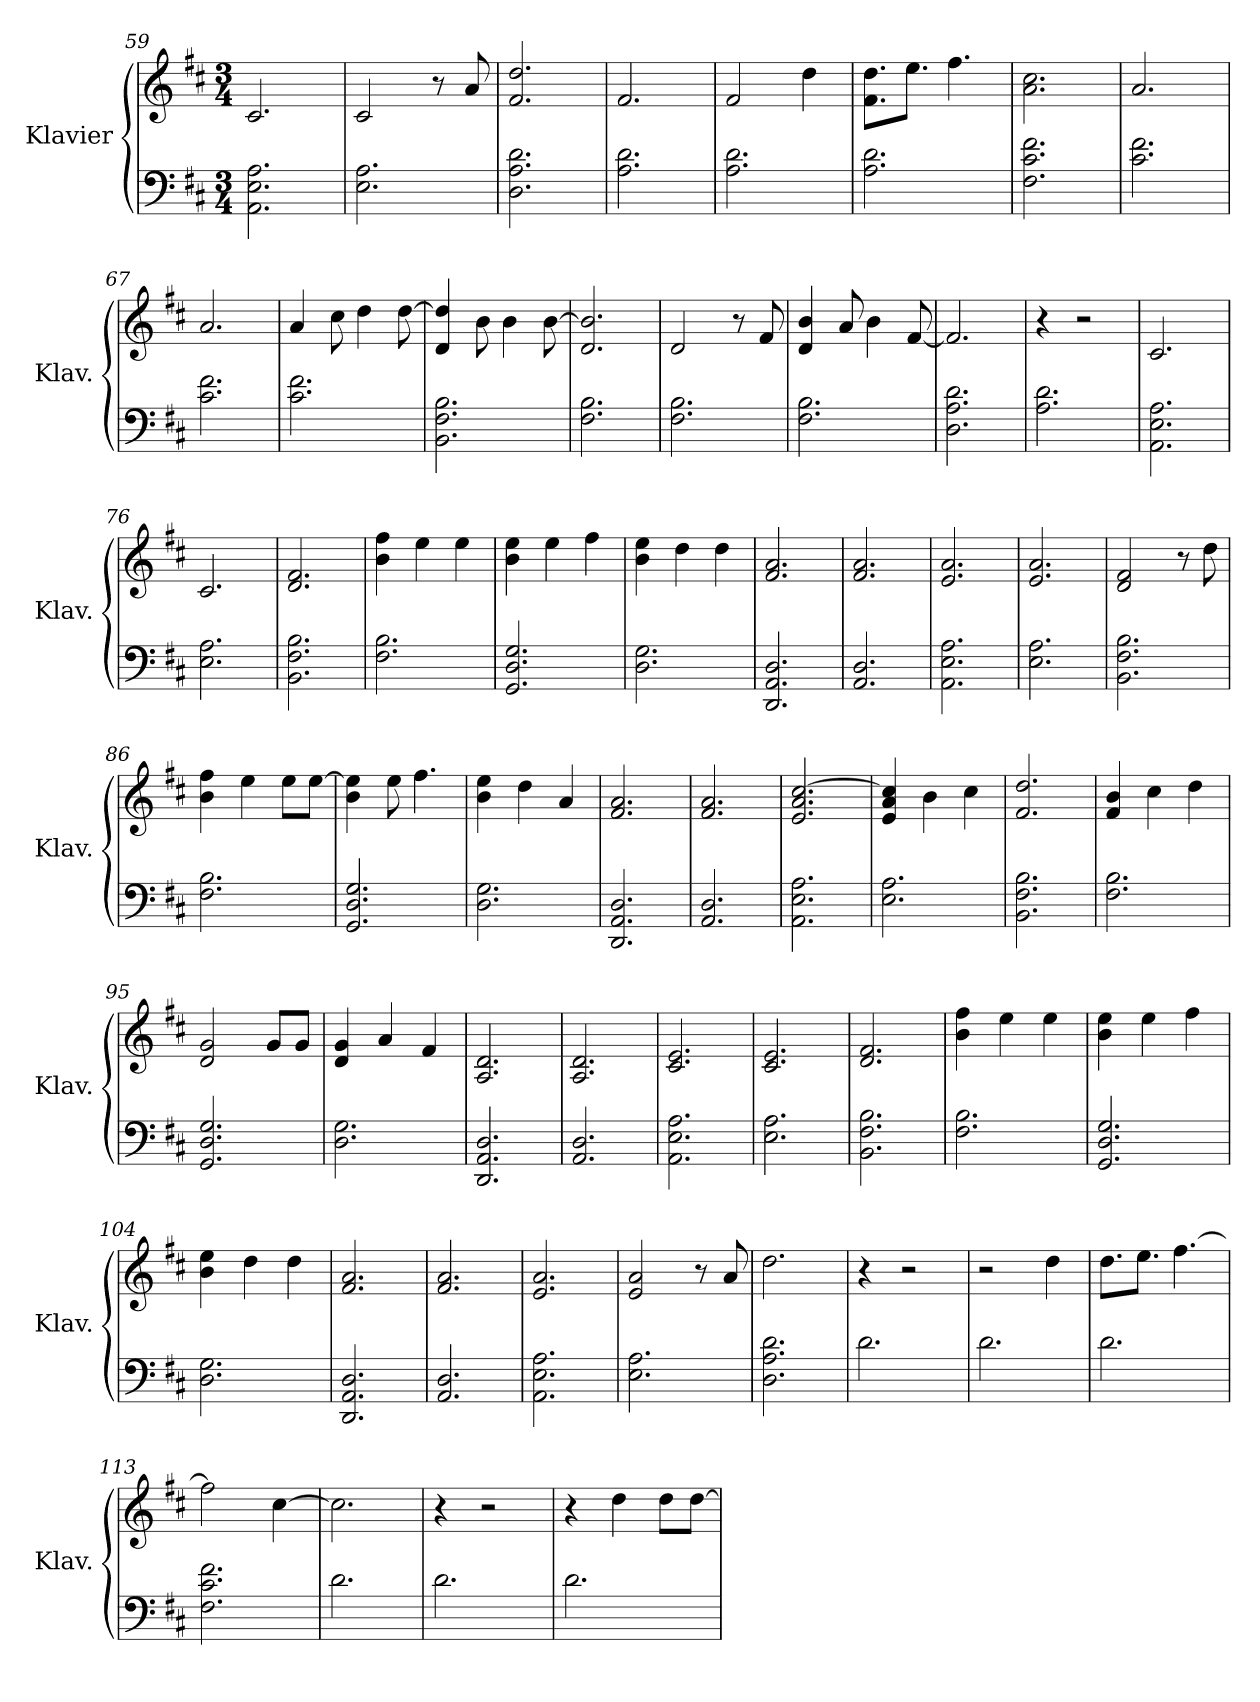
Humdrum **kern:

**kern	**kern
*part1	*part1
*staff2	*staff1
*I"Klavier	*
*I'Klav.	*
*clefF4	*clefG2
*k[f#c#]	*k[f#c#]
*M3/4	*M3/4
=59	=59
2.AA\ 2.E\ 2.A\	2.c#/
=60	=60
2.E\ 2.A\	2c#/
.	8r
.	8a/
=61	=61
2.D\ 2.A\ 2.d\	2.f#/ 2.dd/
=62	=62
2.A\ 2.d\	2.f#/
=63	=63
2.A\ 2.d\	2f#/
.	4dd\
=64	=64
2.A\ 2.d\	8.f#\ 8.dd\L
.	8.ee\J
.	4.ff#\
=65	=65
2.F#\ 2.c#\ 2.f#\	2.a\ 2.cc#\
=66	=66
2.c#\ 2.f#\	2.a/
=67	=67
2.c#\ 2.f#\	2.a/
!!LO:LB:g=z
=68	=68
2.c#\ 2.f#\	4a/
.	8cc#\
.	4dd\
.	[8dd\
=69	=69
2.BB\ 2.F#\ 2.B\	4d/ 4dd/]
.	8b\
.	4b\
.	[8b\
=70	=70
2.F#\ 2.B\	2.d/ 2.b/]
=71	=71
2.F#\ 2.B\	2d/
.	8r
.	8f#/
=72	=72
2.F#\ 2.B\	4d/ 4b/
.	8a/
.	4b\
.	[8f#/
=73	=73
2.D\ 2.A\ 2.d\	2.f#/]
=74	=74
2.A\ 2.d\	4r
.	2r
=75	=75
2.AA\ 2.E\ 2.A\	2.c#/
=76	=76
2.E\ 2.A\	2.c#/
=77	=77
2.BB\ 2.F#\ 2.B\	2.d/ 2.f#/
!!LO:LB:g=z
=78	=78
2.F#\ 2.B\	4b\ 4ff#\
.	4ee\
.	4ee\
=79	=79
2.GG/ 2.D/ 2.G/	4b\ 4ee\
.	4ee\
.	4ff#\
=80	=80
2.D\ 2.G\	4b\ 4ee\
.	4dd\
.	4dd\
=81	=81
2.DD/ 2.AA/ 2.D/	2.f#/ 2.a/
=82	=82
2.AA/ 2.D/	2.f#/ 2.a/
=83	=83
2.AA\ 2.E\ 2.A\	2.e/ 2.a/
=84	=84
2.E\ 2.A\	2.e/ 2.a/
=85	=85
2.BB\ 2.F#\ 2.B\	2d/ 2f#/
.	8r
.	8dd\
=86	=86
2.F#\ 2.B\	4b\ 4ff#\
.	4ee\
.	8ee\L
.	[8ee\J
=87	=87
2.GG/ 2.D/ 2.G/	4b\ 4ee\]
.	8ee\
.	4.ff#\
!!LO:LB:g=z
=88	=88
2.D\ 2.G\	4b\ 4ee\
.	4dd\
.	4a/
=89	=89
2.DD/ 2.AA/ 2.D/	2.f#/ 2.a/
=90	=90
2.AA/ 2.D/	2.f#/ 2.a/
=91	=91
2.AA\ 2.E\ 2.A\	2.e/ 2.a/ [2.cc#/
=92	=92
2.E\ 2.A\	4e/ 4a/ 4cc#/]
.	4b\
.	4cc#\
=93	=93
2.BB\ 2.F#\ 2.B\	2.f#/ 2.dd/
=94	=94
2.F#\ 2.B\	4f#/ 4b/
.	4cc#\
.	4dd\
=95	=95
2.GG/ 2.D/ 2.G/	2d/ 2g/
.	8g/L
.	8g/J
=96	=96
2.D\ 2.G\	4d/ 4g/
.	4a/
.	4f#/
=97	=97
2.DD/ 2.AA/ 2.D/	2.A/ 2.d/
=98	=98
2.AA/ 2.D/	2.A/ 2.d/
!!LO:LB:g=z
=99	=99
2.AA\ 2.E\ 2.A\	2.c#/ 2.e/
=100	=100
2.E\ 2.A\	2.c#/ 2.e/
=101	=101
2.BB\ 2.F#\ 2.B\	2.d/ 2.f#/
=102	=102
2.F#\ 2.B\	4b\ 4ff#\
.	4ee\
.	4ee\
=103	=103
2.GG/ 2.D/ 2.G/	4b\ 4ee\
.	4ee\
.	4ff#\
=104	=104
2.D\ 2.G\	4b\ 4ee\
.	4dd\
.	4dd\
=105	=105
2.DD/ 2.AA/ 2.D/	2.f#/ 2.a/
=106	=106
2.AA/ 2.D/	2.f#/ 2.a/
=107	=107
2.AA\ 2.E\ 2.A\	2.e/ 2.a/
=108	=108
2.E\ 2.A\	2e/ 2a/
.	8r
.	8a/
=109	=109
2.D\ 2.A\ 2.d\	2.dd\
!!LO:LB:g=z
=110	=110
2.d\	4r
.	2r
=111	=111
2.d\	2r
.	4dd\
=112	=112
2.d\	8.dd\L
.	8.ee\J
.	[4.ff#\
=113	=113
2.F#\ 2.c#\ 2.f#\	2ff#\]
.	[4cc#\
=114	=114
2.d\	2.cc#\]
=115	=115
2.d\	4r
.	2r
=116	=116
2.d\	4r
.	4dd\
.	8dd\L
.	[8dd\J
=	=
*-	*-
